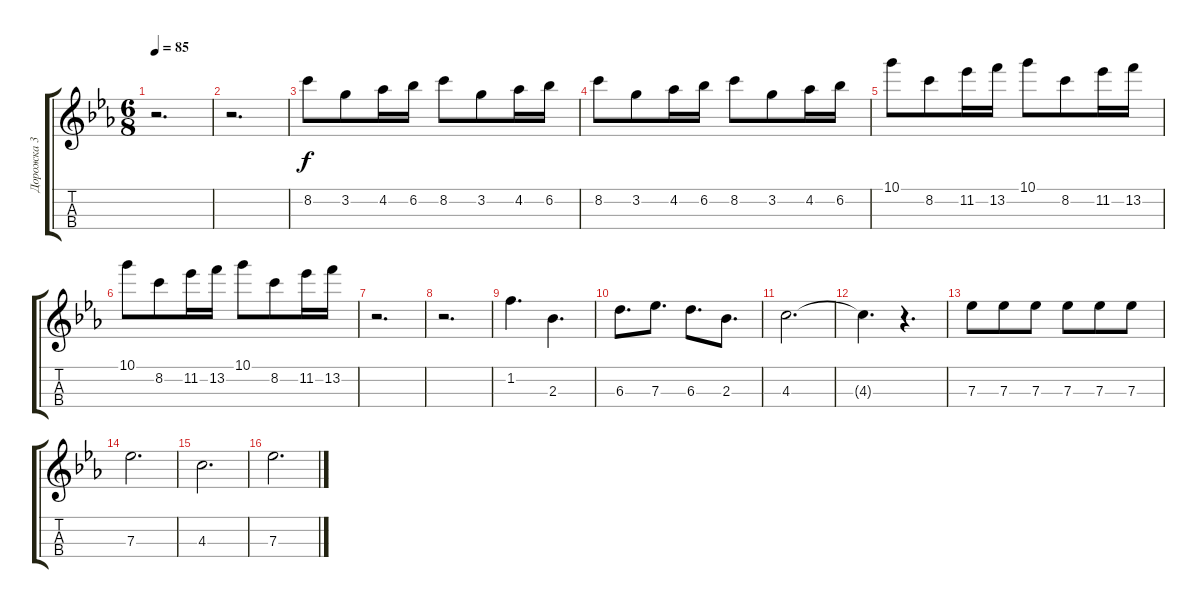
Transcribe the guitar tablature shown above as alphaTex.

\track ("Дорожка 3" "Дорожка 3") {instrument acousticguitarnylon}
\staff {score tabs}
\tuning (A4 E4 Ab3 G4) {hide}
\ts (6 8)
\tempo 85
\clef g2
\ks eb
r.2{d dy f} |
r.2{d} |
8.2.8 3.2.8 4.2.16 6.2.16 8.2.8 3.2.8 4.2.16 6.2.16 |
8.2.8 3.2.8 4.2.16 6.2.16 8.2.8 3.2.8 4.2.16 6.2.16 |
10.1.8 8.2.8 11.2.16 13.2.16 10.1.8 8.2.8 11.2.16 13.2.16 |
10.1.8 8.2.8 11.2.16 13.2.16 10.1.8 8.2.8 11.2.16 13.2.16 |
r.2{d} |
r.2{d} |
1.2.4{d} 2.3.4{d} |
6.3.8{d} 7.3.8{d} 6.3.8{d} 2.3.8{d} |
4.3.2{d} |
4.3{t}.4{d} r.4{d} |
7.3.8 7.3.8 7.3.8 7.3.8 7.3.8 7.3.8 |
7.3.2{d} |
4.3.2{d} |
7.3.2{d}
